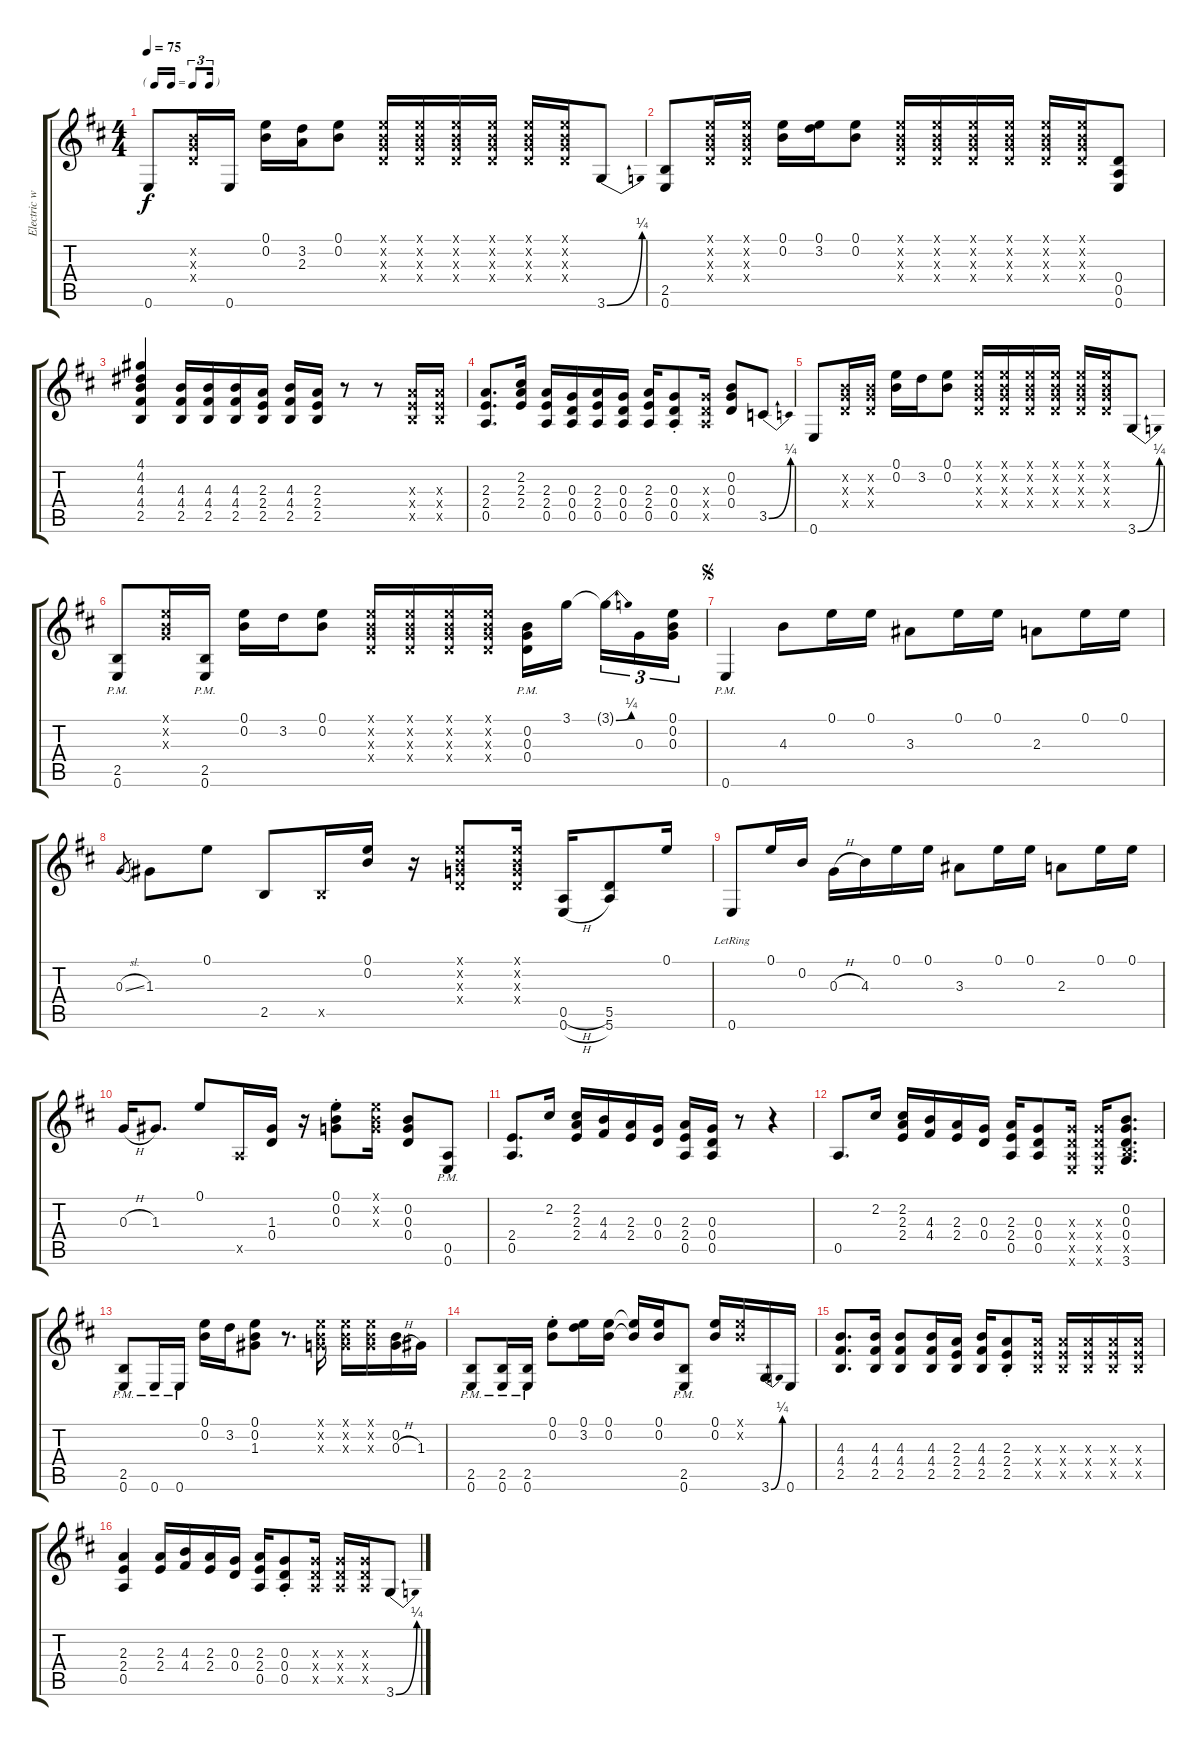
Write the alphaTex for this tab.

\track ("Electric w/ slight distortion" "Electric w") {instrument distortionguitar}
\staff {score tabs}
\tuning (E4 B3 G3 D3 A2 E2) {hide}
\ts (4 4)
\tf triplet16th
\tempo 75
\clef g2
\ks d
0.6.8{dy f} (0.2{x} 0.3{x} 0.4{x}).16 0.6.16 (0.1 0.2).16 (3.2 2.3).16 (0.1 0.2).8 (0.1{x} 0.2{x} 0.3{x} 0.4{x}).16 (0.1{x} 0.2{x} 0.3{x} 0.4{x}).16 (0.1{x} 0.2{x} 0.3{x} 0.4{x}).16 (0.1{x} 0.2{x} 0.3{x} 0.4{x}).16 (0.1{x} 0.2{x} 0.3{x} 0.4{x}).16 (0.1{x} 0.2{x} 0.3{x} 0.4{x}).16 3.6{be (bend 0 0 60 1)}.8 |
(2.5 0.6).8 (0.1{x} 0.2{x} 0.3{x} 0.4{x}).16 (0.1{x} 0.2{x} 0.3{x} 0.4{x}).16 (0.1 0.2).16 (0.1 3.2).16 (0.1 0.2).8 (0.1{x} 0.2{x} 0.3{x} 0.4{x}).16 (0.1{x} 0.2{x} 0.3{x} 0.4{x}).16 (0.1{x} 0.2{x} 0.3{x} 0.4{x}).16 (0.1{x} 0.2{x} 0.3{x} 0.4{x}).16 (0.1{x} 0.2{x} 0.3{x} 0.4{x}).16 (0.1{x} 0.2{x} 0.3{x} 0.4{x}).16 (0.4 0.5 0.6).8 |
(4.1 4.2 4.3 4.4 2.5).4 (4.3 4.4 2.5).16 (4.3 4.4 2.5).16 (4.3 4.4 2.5).16 (2.3 2.4 2.5).16 (4.3 4.4 2.5).16 (2.3 2.4 2.5).16 r.8 r.8 (2.3{x} 2.4{x} 2.5{x}).16 (2.3{x} 2.4{x} 2.5{x}).16 |
(2.3 2.4 0.5).8{d} (2.2 2.3 2.4).16 (2.3 2.4 0.5).16 (0.3 0.4 0.5).16 (2.3 2.4 0.5).16 (0.3 0.4 0.5).16 (2.3 2.4 0.5).16 (0.3{st} 0.4{st} 0.5{st}).8 (0.3{x} 0.4{x} 0.5{x}).16 (0.2 0.3 0.4).8 3.5{be (bend 0 0 60 1)}.8 |
0.6.8 (0.2{x} 0.3{x} 0.4{x}).16 (0.2{x} 0.3{x} 0.4{x}).16 (0.1 0.2).16 3.2.16 (0.1 0.2).8 (0.1{x} 0.2{x} 0.3{x} 0.4{x}).16 (0.1{x} 0.2{x} 0.3{x} 0.4{x}).16 (0.1{x} 0.2{x} 0.3{x} 0.4{x}).16 (0.1{x} 0.2{x} 0.3{x} 0.4{x}).16 (0.1{x} 0.2{x} 0.3{x} 0.4{x}).16 (0.1{x} 0.2{x} 0.3{x} 0.4{x}).16 3.6{be (bend 0 0 60 1)}.8 |
(2.5{pm} 0.6{pm}).8 (0.1{x} 0.2{x} 0.3{x}).16 (2.5{pm} 0.6{pm}).16 (0.1 0.2).16 3.2.16 (0.1 0.2).8 (0.1{x} 0.2{x} 0.3{x} 0.4{x}).16 (0.1{x} 0.2{x} 0.3{x} 0.4{x}).16 (0.1{x} 0.2{x} 0.3{x} 0.4{x}).16 (0.1{x} 0.2{x} 0.3{x} 0.4{x}).16 (0.2{pm} 0.3{pm} 0.4{pm}).16 3.1.16{beam splitsecondary} 3.1{be (bend 0 0 60 1) t}.16{tu (3 2)} 0.3.16{tu (3 2)} (0.1 0.2 0.3).16{tu (3 2)} |
\jump segno
0.6{pm}.4 4.3.8 0.1.16 0.1.16 3.3.8 0.1.16 0.1.16 2.3.8 0.1.16 0.1.16 |
0.3{sl}.8{gr} 1.3.8 0.1.8 2.5.8 2.5{x}.16 (0.1 0.2).16 r.16 (0.1{x} 0.2{x} 0.3{x} 0.4{x}).8 (0.1{x} 0.2{x} 0.3{x} 0.4{x}).16 (0.5{h} 0.6{h}).16 (5.5 5.6).8 0.1.16 |
0.6{lr}.8 0.1.16 0.2.16 0.3{h}.16 4.3.16 0.1.16 0.1.16 3.3.8 0.1.16 0.1.16 2.3.8 0.1.16 0.1.16 |
0.3{h}.16 1.3.8{d} 0.1.8 0.5{x}.16 (1.3 0.4).16 r.16 (0.1{st} 0.2{st} 0.3{st}).8 (0.1{x} 0.2{x} 0.3{x}).16 (0.2 0.3 0.4).8 (0.5{pm} 0.6{pm}).8 |
(2.4 0.5).8{d} 2.2.16 (2.2 2.3 2.4).16 (4.3 4.4).16 (2.3 2.4).16 (0.3 0.4).16 (2.3 2.4 0.5).16 (0.3 0.4 0.5).16 r.8 r.4 |
0.5.8{d} 2.2.16 (2.2 2.3 2.4).16 (4.3 4.4).16 (2.3 2.4).16 (0.3 0.4).16 (2.3 2.4 0.5).16 (0.3 0.4 0.5).8 (0.3{x} 0.4{x} 0.5{x} 0.6{x}).16 (0.3{x} 0.4{x} 0.5{x} 0.6{x}).16 (0.2 0.3 0.4 2.5{x} 3.6).8{d} |
(2.5{pm} 0.6{pm}).8 0.6{pm}.16 0.6{pm}.16 (0.1 0.2).16 3.2.16 (0.1 0.2 1.3).8 r.8{d} (0.1{x} 0.2{x} 0.3{x}).16 (0.1{x} 0.2{x} 0.3{x}).16 (0.1{x} 0.2{x} 0.3{x}).16 (0.2 0.3{h}).16 1.3.16 |
(2.5{pm} 0.6{pm}).8 (2.5{pm} 0.6{pm}).16 (2.5{pm} 0.6{pm}).16 (0.1{st} 0.2{st}).8 (0.1 3.2).16 (0.1 0.2).16 (0.1{t} 0.2{t}).16 (0.1 0.2).16 (2.5{pm} 0.6{pm}).8 (0.1 0.2).16 (0.1{x} 0.2{x}).16 3.6{be (bend 0 0 60 1)}.16 0.6.16 |
(4.3 4.4 2.5).8{d} (4.3 4.4 2.5).16 (4.3 4.4 2.5).8 (4.3 4.4 2.5).16 (2.3 2.4 2.5).16 (4.3 4.4 2.5).16 (2.3{st} 2.4{st} 2.5{st}).8 (2.3{x} 2.4{x} 2.5{x}).16 (2.3{x} 2.4{x} 2.5{x}).16 (2.3{x} 2.4{x} 2.5{x}).16 (2.3{x} 2.4{x} 2.5{x}).16 (2.3{x} 2.4{x} 2.5{x}).16 |
(2.3 2.4 0.5).4 (2.3 2.4).16 (4.3 4.4).16 (2.3 2.4).16 (0.3 0.4).16 (2.3 2.4 0.5).16 (0.3{st} 0.4{st} 0.5{st}).8 (0.3{x} 0.4{x} 0.5{x}).16 (0.3{x} 0.4{x} 0.5{x}).16 (0.3{x} 0.4{x} 0.5{x}).16 3.6{be (bend 0 0 60 1)}.8
